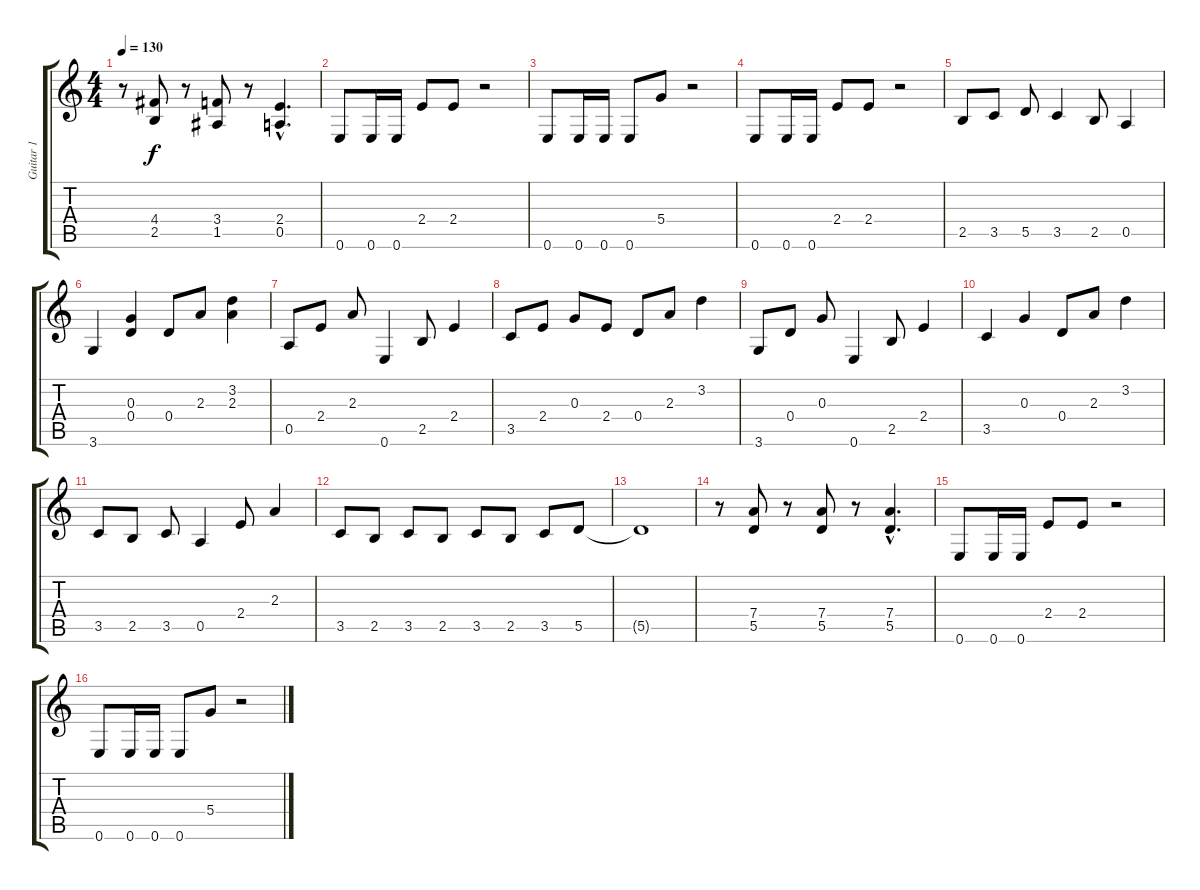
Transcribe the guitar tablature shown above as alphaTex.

\track ("Guitar 1" "Guitar 1") {instrument overdrivenguitar}
\staff {score tabs}
\tuning (E4 B3 G3 D3 A2 E2) {hide}
\ts (4 4)
\tempo 130
\clef g2
\ks c
r.8{dy f} (4.4 2.5).8 r.8 (3.4 1.5).8 r.8 (2.4{hac} 0.5{hac}).4{d} |
0.6.8 0.6.16 0.6.16 2.4.8 2.4.8 r.2 |
0.6.8 0.6.16 0.6.16 0.6.8 5.4.8 r.2 |
0.6.8 0.6.16 0.6.16 2.4.8 2.4.8 r.2 |
2.5.8 3.5.8 5.5.8 3.5.4 2.5.8 0.5.4 |
3.6.4 (0.3 0.4).4 0.4.8 2.3.8 (3.2 2.3).4 |
0.5.8 2.4.8 2.3.8 0.6.4 2.5.8 2.4.4 |
3.5.8 2.4.8 0.3.8 2.4.8 0.4.8 2.3.8 3.2.4 |
3.6.8 0.4.8 0.3.8 0.6.4 2.5.8 2.4.4 |
3.5.4 0.3.4 0.4.8 2.3.8 3.2.4 |
3.5.8 2.5.8 3.5.8 0.5.4 2.4.8 2.3.4 |
3.5.8 2.5.8 3.5.8 2.5.8 3.5.8 2.5.8 3.5.8 5.5.8 |
5.5{t}.1 |
r.8 (7.4 5.5).8 r.8 (7.4 5.5).8 r.8 (7.4{hac} 5.5{hac}).4{d} |
0.6.8 0.6.16 0.6.16 2.4.8 2.4.8 r.2 |
0.6.8 0.6.16 0.6.16 0.6.8 5.4.8 r.2
